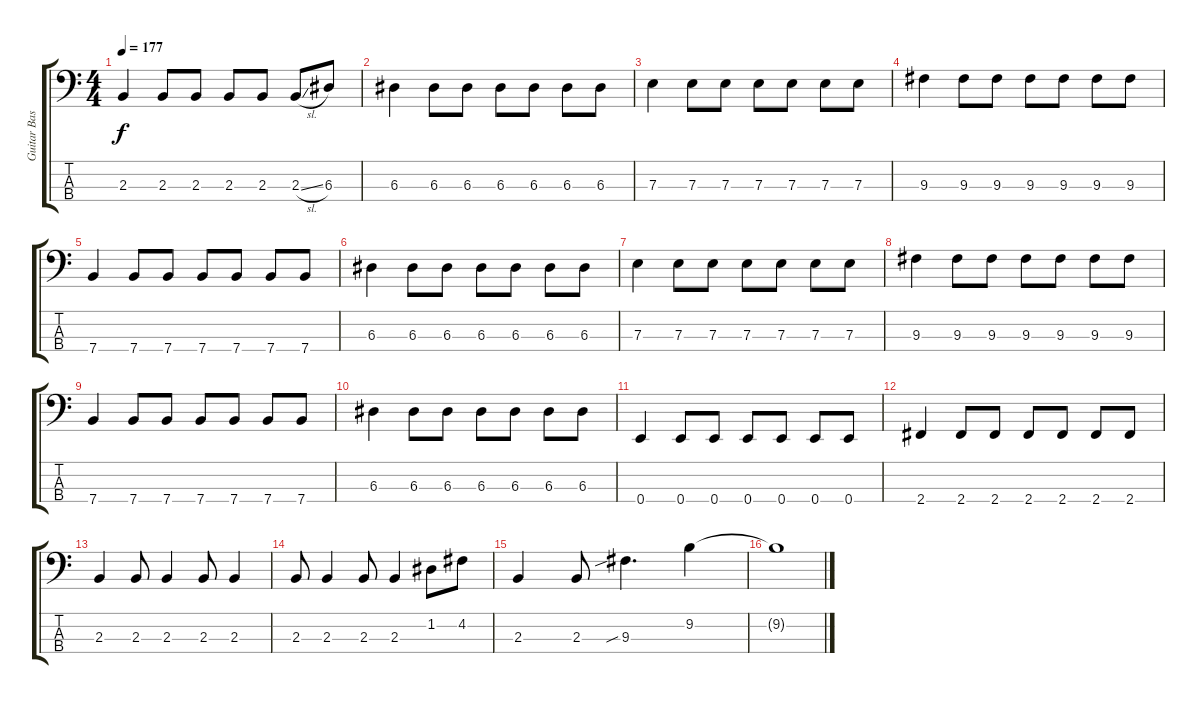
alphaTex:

\track ("Guitar Bass" "Guitar Bas") {instrument electricbassfinger}
\staff {score tabs}
\tuning (G2 D2 A1 E1) {hide}
\ts (4 4)
\tempo 177
\clef f4
\ks c
2.3.4{dy f} 2.3.8 2.3.8 2.3.8 2.3.8 2.3{sl}.8 6.3.8 |
6.3.4 6.3.8 6.3.8 6.3.8 6.3.8 6.3.8 6.3.8 |
7.3.4 7.3.8 7.3.8 7.3.8 7.3.8 7.3.8 7.3.8 |
9.3.4 9.3.8 9.3.8 9.3.8 9.3.8 9.3.8 9.3.8 |
7.4.4 7.4.8 7.4.8 7.4.8 7.4.8 7.4.8 7.4.8 |
6.3.4 6.3.8 6.3.8 6.3.8 6.3.8 6.3.8 6.3.8 |
7.3.4 7.3.8 7.3.8 7.3.8 7.3.8 7.3.8 7.3.8 |
9.3.4 9.3.8 9.3.8 9.3.8 9.3.8 9.3.8 9.3.8 |
7.4.4 7.4.8 7.4.8 7.4.8 7.4.8 7.4.8 7.4.8 |
6.3.4 6.3.8 6.3.8 6.3.8 6.3.8 6.3.8 6.3.8 |
0.4.4 0.4.8 0.4.8 0.4.8 0.4.8 0.4.8 0.4.8 |
2.4.4 2.4.8 2.4.8 2.4.8 2.4.8 2.4.8 2.4.8 |
2.3.4 2.3.8 2.3.4 2.3.8 2.3.4 |
2.3.8 2.3.4 2.3.8 2.3.4 1.2.8 4.2.8 |
2.3.4 2.3.8 9.3{sib}.4{d} 9.2.4 |
9.2{t}.1
